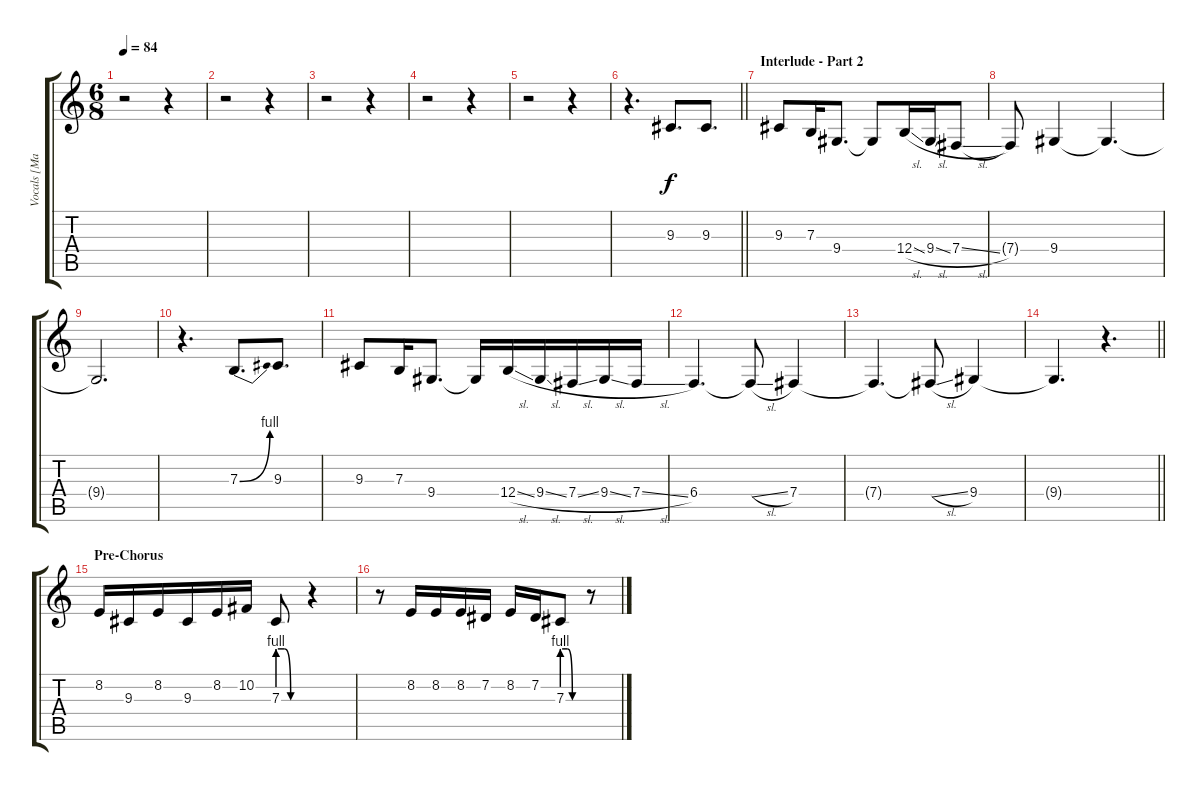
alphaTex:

\track ("Vocals [Maynard James Keenan]" "Vocals [Ma") {instrument altosax}
\staff {score tabs}
\tuning (Db4 Ab3 E3 B2 Gb2 Db2) {hide}
\ts (6 8)
\tempo 84
\clef g2
\ks c
r.2{dy f} r.4 |
r.2 r.4 |
r.2 r.4 |
r.2 r.4 |
r.2 r.4 |
\barLineRight lightlight
r.4{d volume 13 balance 8} 9.3.8{d} 9.3.8{d} |
\section ("" "Interlude - Part 2")
9.3.8 7.3.16 9.4.8{d} 9.4{t}.8 12.4{sl}.16 9.4{sl}.16 7.4{sl}.8 |
7.4{t}.8 9.4.4 9.4{t}.4{d} |
9.4{t}.2{d} |
r.4{d} 7.3{be (bend 0 0 60 4)}.8{d} 9.3.8{d} |
9.3.8 7.3.16 9.4.8{d} 9.4{t}.16 12.4{sl}.16 9.4{sl}.16 7.4{sl}.16 9.4{sl}.16 7.4{sl}.16 |
6.4.4{d} 6.4{sl t}.8 7.4.4 |
7.4{t}.4{d} 7.4{sl t}.8 9.4.4 |
\barLineRight lightlight
9.4{t}.4{d} r.4{d} |
\section ("" "Pre-Chorus")
8.2.16{volume 15} 9.3.16 8.2.16 9.3.16 8.2.16 10.2.16 7.3{be (custom 0 4 15 4 30 0 60 0)}.8 r.4 |
r.8 8.2.16 8.2.16 8.2.16 7.2.16 8.2.16 7.2.16 7.3{be (custom 0 4 15 4 30 0 60 0)}.8 r.8
